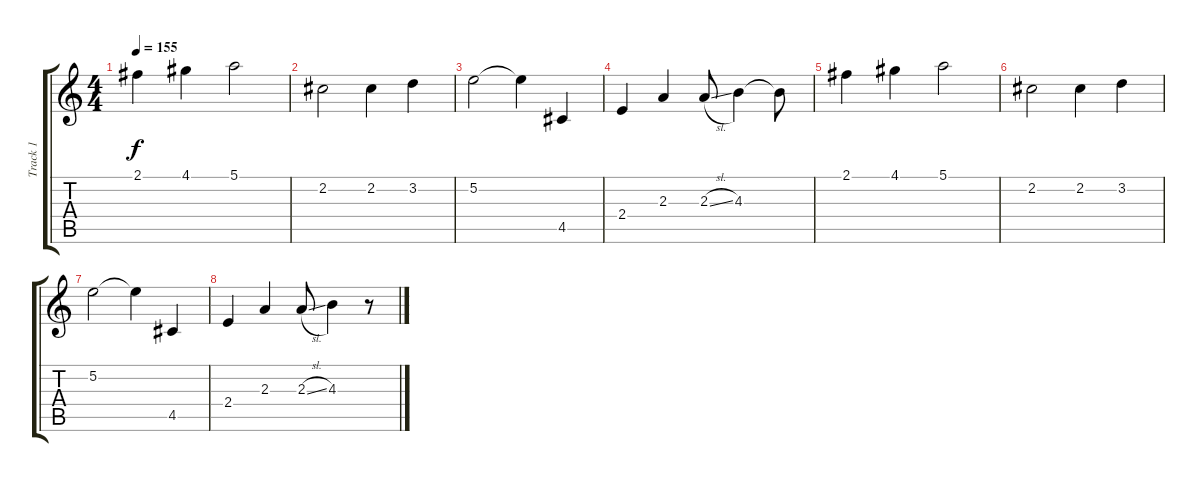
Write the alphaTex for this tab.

\track ("Track 1" "Track 1") {instrument distortionguitar}
\staff {score tabs}
\tuning (E4 B3 G3 D3 A2 E2) {hide}
\ts (4 4)
\tempo 155
\clef g2
\ks c
2.1.4{dy f} 4.1.4 5.1.2 |
2.2.2 2.2.4 3.2.4 |
5.2.2 5.2{t}.4 4.5.4 |
2.4.4 2.3.4 2.3{sl}.8 4.3.4 4.3{t}.8 |
2.1.4 4.1.4 5.1.2 |
2.2.2 2.2.4 3.2.4 |
5.2.2 5.2{t}.4 4.5.4 |
2.4.4 2.3.4 2.3{sl}.8 4.3.4 r.8
